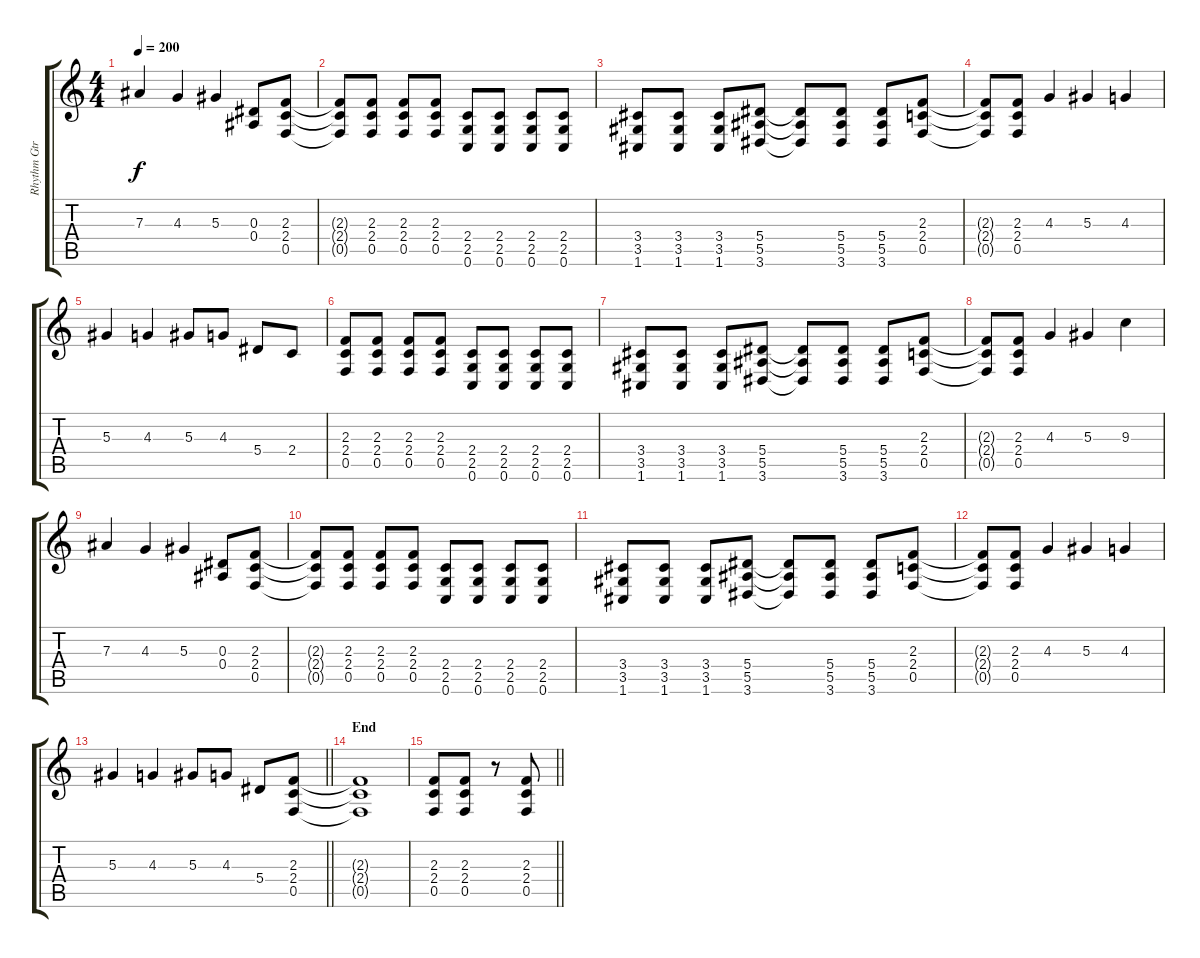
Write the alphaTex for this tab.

\track ("Rhythm Gtr" "Rhythm Gtr") {instrument distortionguitar}
\staff {score tabs}
\tuning (C4 G3 Eb3 Bb2 F2 C2) {hide}
\ts (4 4)
\tempo 200
\clef g2
\ks c
7.3.4{dy f} 4.3.4 5.3.4 (0.3 0.4).8 (2.3 2.4 0.5).8 |
(2.3{t} 2.4{t} 0.5{t}).8 (2.3 2.4 0.5).8 (2.3 2.4 0.5).8 (2.3 2.4 0.5).8 (2.4 2.5 0.6).8 (2.4 2.5 0.6).8 (2.4 2.5 0.6).8 (2.4 2.5 0.6).8 |
(3.4 3.5 1.6).8 (3.4 3.5 1.6).8 (3.4 3.5 1.6).8 (5.4 5.5 3.6).8 (5.4{t} 5.5{t} 3.6{t}).8 (5.4 5.5 3.6).8 (5.4 5.5 3.6).8 (2.3 2.4 0.5).8 |
(2.3{t} 2.4{t} 0.5{t}).8 (2.3 2.4 0.5).8 4.3.4 5.3.4 4.3.4 |
5.3.4 4.3.4 5.3.8 4.3.8 5.4.8 2.4.8 |
(2.3 2.4 0.5).8 (2.3 2.4 0.5).8 (2.3 2.4 0.5).8 (2.3 2.4 0.5).8 (2.4 2.5 0.6).8 (2.4 2.5 0.6).8 (2.4 2.5 0.6).8 (2.4 2.5 0.6).8 |
(3.4 3.5 1.6).8 (3.4 3.5 1.6).8 (3.4 3.5 1.6).8 (5.4 5.5 3.6).8 (5.4{t} 5.5{t} 3.6{t}).8 (5.4 5.5 3.6).8 (5.4 5.5 3.6).8 (2.3 2.4 0.5).8 |
(2.3{t} 2.4{t} 0.5{t}).8 (2.3 2.4 0.5).8 4.3.4 5.3.4 9.3.4 |
7.3.4 4.3.4 5.3.4 (0.3 0.4).8 (2.3 2.4 0.5).8 |
(2.3{t} 2.4{t} 0.5{t}).8 (2.3 2.4 0.5).8 (2.3 2.4 0.5).8 (2.3 2.4 0.5).8 (2.4 2.5 0.6).8 (2.4 2.5 0.6).8 (2.4 2.5 0.6).8 (2.4 2.5 0.6).8 |
(3.4 3.5 1.6).8 (3.4 3.5 1.6).8 (3.4 3.5 1.6).8 (5.4 5.5 3.6).8 (5.4{t} 5.5{t} 3.6{t}).8 (5.4 5.5 3.6).8 (5.4 5.5 3.6).8 (2.3 2.4 0.5).8 |
(2.3{t} 2.4{t} 0.5{t}).8 (2.3 2.4 0.5).8 4.3.4 5.3.4 4.3.4 |
\barLineRight lightlight
5.3.4 4.3.4 5.3.8 4.3.8 5.4.8 (2.3 2.4 0.5).8 |
\section ("" "End")
(2.3{t} 2.4{t} 0.5{t}).1 |
\barLineRight lightlight
(2.3 2.4 0.5).8 (2.3 2.4 0.5).8 r.8 (2.3 2.4 0.5).8
